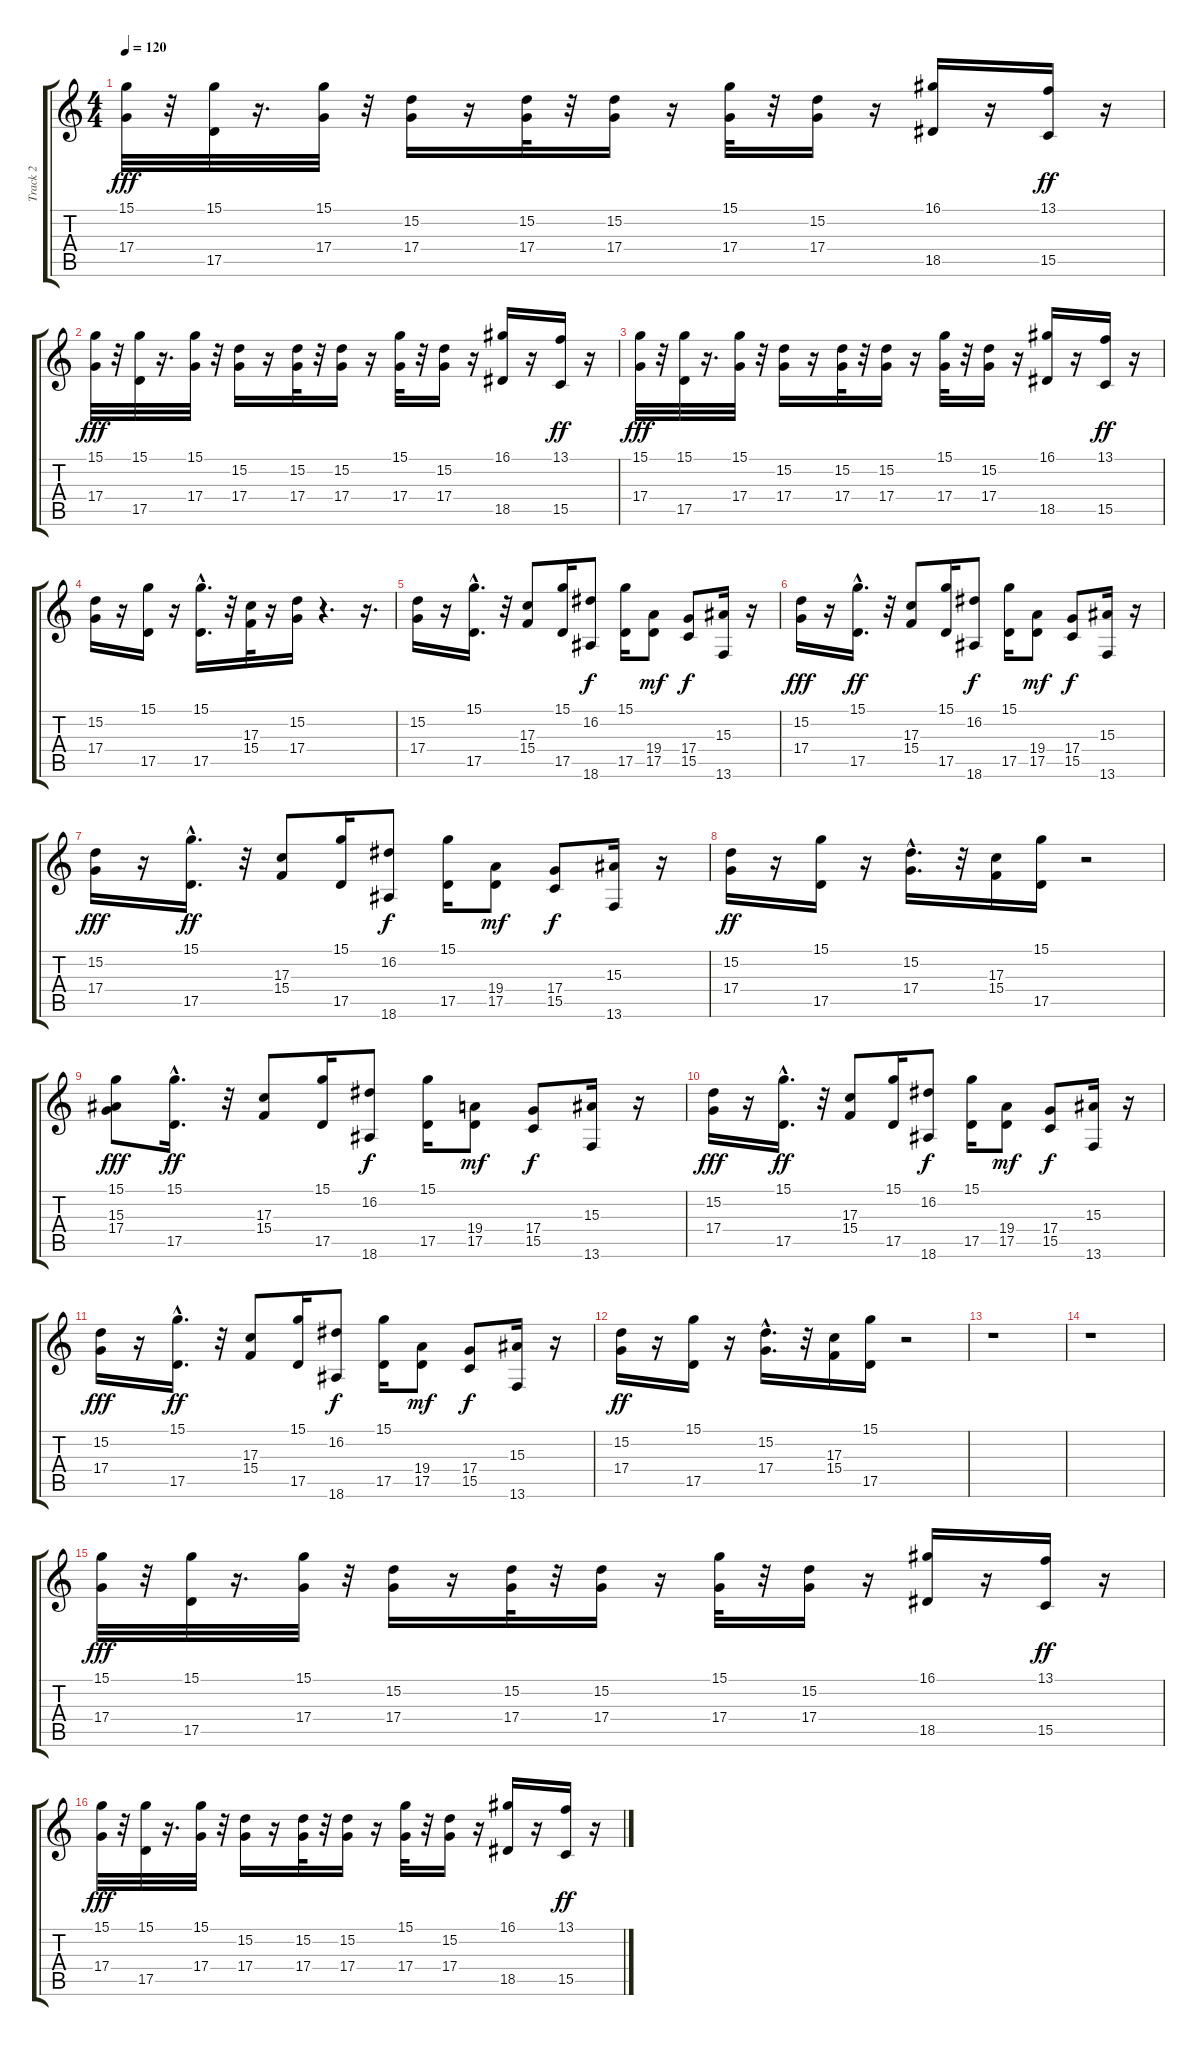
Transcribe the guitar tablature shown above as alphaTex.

\track ("Track 2" "Track 2") {instrument orchestrahit}
\staff {score tabs}
\tuning (E4 B3 G3 D3 A2 E2) {hide}
\ts (4 4)
\tempo 120
\clef g2
\ks c
(15.1 17.4).32{dy fff} r.32 (15.1 17.5).32 r.16{d} (15.1 17.4).32 r.32 (15.2 17.4).16 r.16 (15.2 17.4).32 r.32 (15.2 17.4).16 r.16 (15.1 17.4).32 r.32 (15.2 17.4).16 r.16 (16.1 18.5).16 r.16 (13.1 15.5).16{dy ff} r.16 |
(15.1 17.4).32{dy fff} r.32 (15.1 17.5).32 r.16{d} (15.1 17.4).32 r.32 (15.2 17.4).16 r.16 (15.2 17.4).32 r.32 (15.2 17.4).16 r.16 (15.1 17.4).32 r.32 (15.2 17.4).16 r.16 (16.1 18.5).16 r.16 (13.1 15.5).16{dy ff} r.16 |
(15.1 17.4).32{dy fff} r.32 (15.1 17.5).32 r.16{d} (15.1 17.4).32 r.32 (15.2 17.4).16 r.16 (15.2 17.4).32 r.32 (15.2 17.4).16 r.16 (15.1 17.4).32 r.32 (15.2 17.4).16 r.16 (16.1 18.5).16 r.16 (13.1 15.5).16{dy ff} r.16 |
(15.2 17.4).16 r.16 (15.1 17.5).16 r.16 (15.1{hac} 17.5{hac}).16{d} r.32 (17.3 15.4).32 r.16 (15.2 17.4).16 r.4{d} r.16{d} |
(15.2 17.4).16 r.16 (15.1{hac} 17.5{hac}).16{d} r.32 (17.3 15.4).8 (15.1 17.5).16 (16.2 18.6).8{dy f} (15.1 17.5).16 (19.4 17.5).8{dy mf} (17.4 15.5).8{dy f} (15.3 13.6).16 r.16 |
(15.2 17.4).16{dy fff} r.16 (15.1{hac} 17.5{hac}).16{d dy ff} r.32 (17.3 15.4).8 (15.1 17.5).16 (16.2 18.6).8{dy f} (15.1 17.5).16 (19.4 17.5).8{dy mf} (17.4 15.5).8{dy f} (15.3 13.6).16 r.16 |
(15.2 17.4).16{dy fff} r.16 (15.1{hac} 17.5{hac}).16{d dy ff} r.32 (17.3 15.4).8 (15.1 17.5).16 (16.2 18.6).8{dy f} (15.1 17.5).16 (19.4 17.5).8{dy mf} (17.4 15.5).8{dy f} (15.3 13.6).16 r.16 |
(15.2 17.4).16{dy ff} r.16 (15.1 17.5).16 r.16 (15.2{hac} 17.4{hac}).16{d} r.32 (17.3 15.4).16 (15.1 17.5).16 r.2 |
(15.1 15.3 17.4).8{dy fff} (15.1{hac} 17.5{hac}).16{d dy ff} r.32 (17.3 15.4).8 (15.1 17.5).16 (16.2 18.6).8{dy f} (15.1 17.5).16 (19.4 17.5).8{dy mf} (17.4 15.5).8{dy f} (15.3 13.6).16 r.16 |
(15.2 17.4).16{dy fff} r.16 (15.1{hac} 17.5{hac}).16{d dy ff} r.32 (17.3 15.4).8 (15.1 17.5).16 (16.2 18.6).8{dy f} (15.1 17.5).16 (19.4 17.5).8{dy mf} (17.4 15.5).8{dy f} (15.3 13.6).16 r.16 |
(15.2 17.4).16{dy fff} r.16 (15.1{hac} 17.5{hac}).16{d dy ff} r.32 (17.3 15.4).8 (15.1 17.5).16 (16.2 18.6).8{dy f} (15.1 17.5).16 (19.4 17.5).8{dy mf} (17.4 15.5).8{dy f} (15.3 13.6).16 r.16 |
(15.2 17.4).16{dy ff} r.16 (15.1 17.5).16 r.16 (15.2{hac} 17.4{hac}).16{d} r.32 (17.3 15.4).16 (15.1 17.5).16 r.2 |
r.1 |
r.1 |
(15.1 17.4).32{dy fff} r.32 (15.1 17.5).32 r.16{d} (15.1 17.4).32 r.32 (15.2 17.4).16 r.16 (15.2 17.4).32 r.32 (15.2 17.4).16 r.16 (15.1 17.4).32 r.32 (15.2 17.4).16 r.16 (16.1 18.5).16 r.16 (13.1 15.5).16{dy ff} r.16 |
(15.1 17.4).32{dy fff} r.32 (15.1 17.5).32 r.16{d} (15.1 17.4).32 r.32 (15.2 17.4).16 r.16 (15.2 17.4).32 r.32 (15.2 17.4).16 r.16 (15.1 17.4).32 r.32 (15.2 17.4).16 r.16 (16.1 18.5).16 r.16 (13.1 15.5).16{dy ff} r.16
